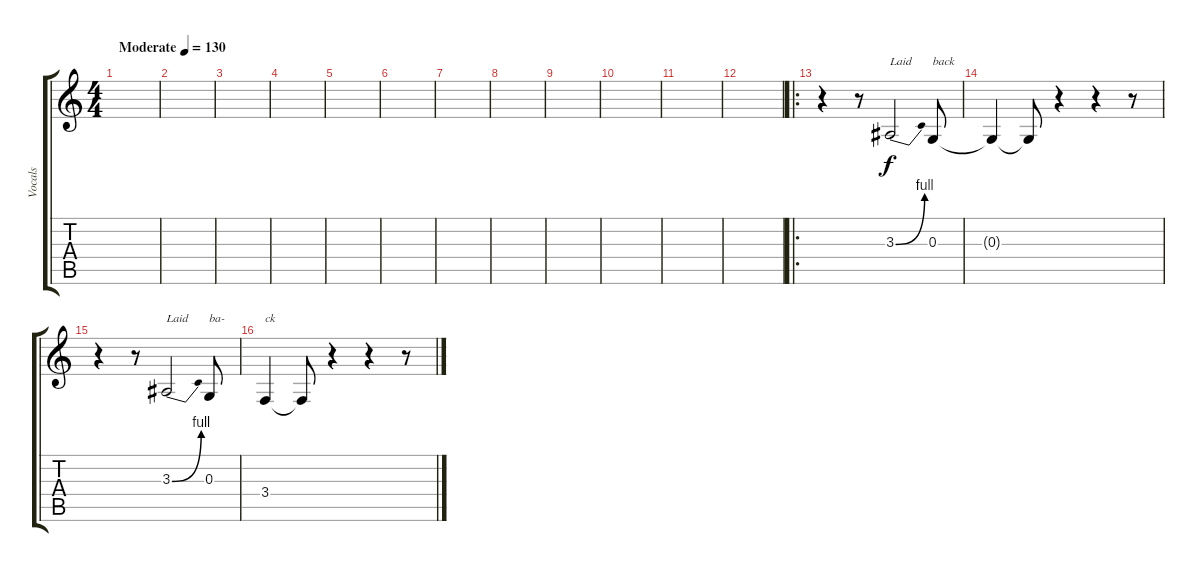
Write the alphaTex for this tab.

\track ("Vocals" "Vocals") {instrument sopranosax}
\staff {score tabs}
\tuning (E4 B3 G3 D3 A2 E2) {hide}
\ts (4 4)
\tempo (130 "Moderate")
\clef g2
\ks c
|
|
|
|
|
|
|
|
|
|
|
|
\ro
r.4 r.8 3.3{be (bend 0 0 60 4)}.2{txt "Laid"} 0.3.8{txt "back"} |
0.3{t}.4 0.3{t}.8 r.4 r.4 r.8 |
r.4 r.8 3.3{be (bend 0 0 60 4)}.2{txt "Laid"} 0.3.8{txt "ba-"} |
3.4.4{txt "ck"} 3.4{t}.8 r.4 r.4 r.8
